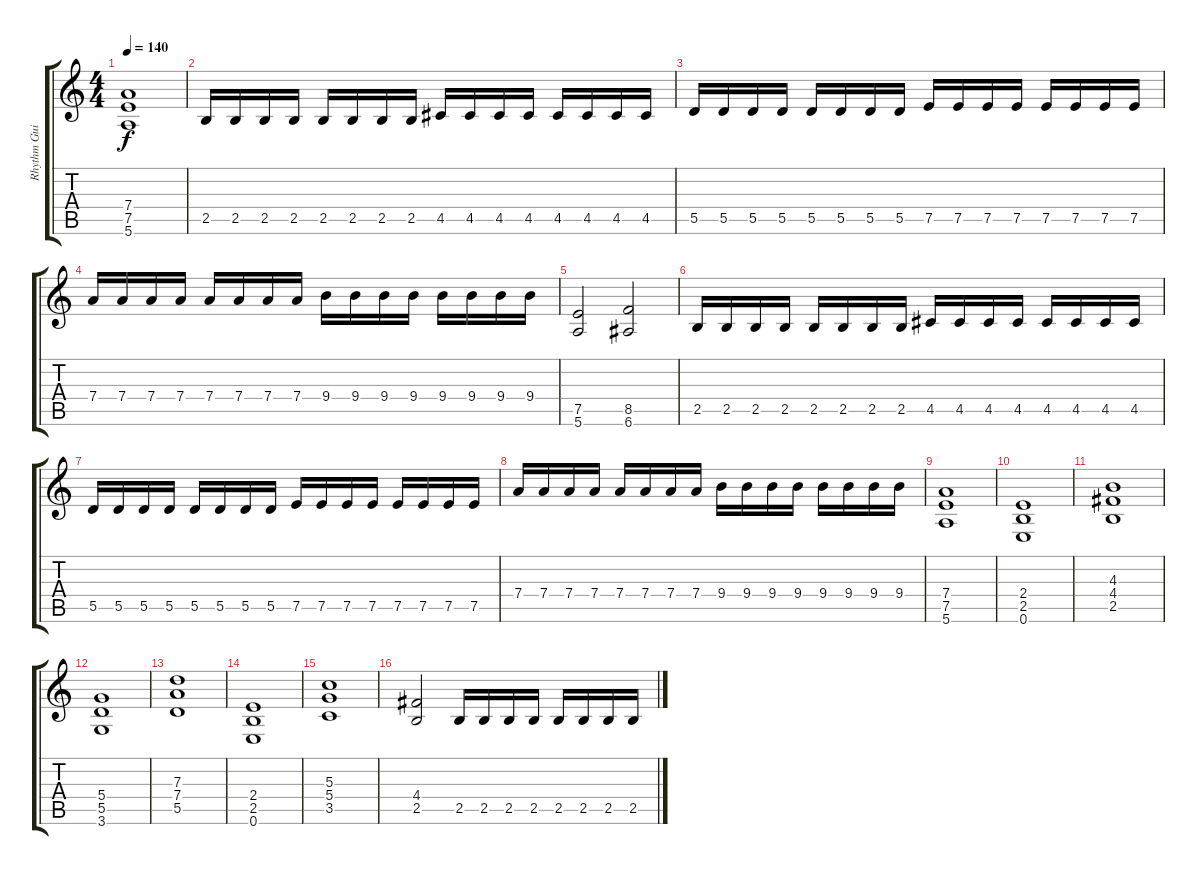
\track ("Rhythm Guitar" "Rhythm Gui") {instrument overdrivenguitar}
\staff {score tabs}
\tuning (E4 B3 G3 D3 A2 E2) {hide}
\ts (4 4)
\tempo 140
\clef g2
\ks c
(7.4{t} 7.5{t} 5.6{t}).1{dy f} |
2.5.16 2.5.16 2.5.16 2.5.16 2.5.16 2.5.16 2.5.16 2.5.16 4.5.16 4.5.16 4.5.16 4.5.16 4.5.16 4.5.16 4.5.16 4.5.16 |
5.5.16 5.5.16 5.5.16 5.5.16 5.5.16 5.5.16 5.5.16 5.5.16 7.5.16 7.5.16 7.5.16 7.5.16 7.5.16 7.5.16 7.5.16 7.5.16 |
7.4.16 7.4.16 7.4.16 7.4.16 7.4.16 7.4.16 7.4.16 7.4.16 9.4.16 9.4.16 9.4.16 9.4.16 9.4.16 9.4.16 9.4.16 9.4.16 |
(7.5 5.6).2 (8.5 6.6).2 |
2.5.16 2.5.16 2.5.16 2.5.16 2.5.16 2.5.16 2.5.16 2.5.16 4.5.16 4.5.16 4.5.16 4.5.16 4.5.16 4.5.16 4.5.16 4.5.16 |
5.5.16 5.5.16 5.5.16 5.5.16 5.5.16 5.5.16 5.5.16 5.5.16 7.5.16 7.5.16 7.5.16 7.5.16 7.5.16 7.5.16 7.5.16 7.5.16 |
7.4.16 7.4.16 7.4.16 7.4.16 7.4.16 7.4.16 7.4.16 7.4.16 9.4.16 9.4.16 9.4.16 9.4.16 9.4.16 9.4.16 9.4.16 9.4.16 |
(7.4 7.5 5.6).1 |
(2.4 2.5 0.6).1 |
(4.3 4.4 2.5).1 |
(5.4 5.5 3.6).1 |
(7.3 7.4 5.5).1 |
(2.4 2.5 0.6).1 |
(5.3 5.4 3.5).1 |
(4.4 2.5).2 2.5.16 2.5.16 2.5.16 2.5.16 2.5.16 2.5.16 2.5.16 2.5.16
